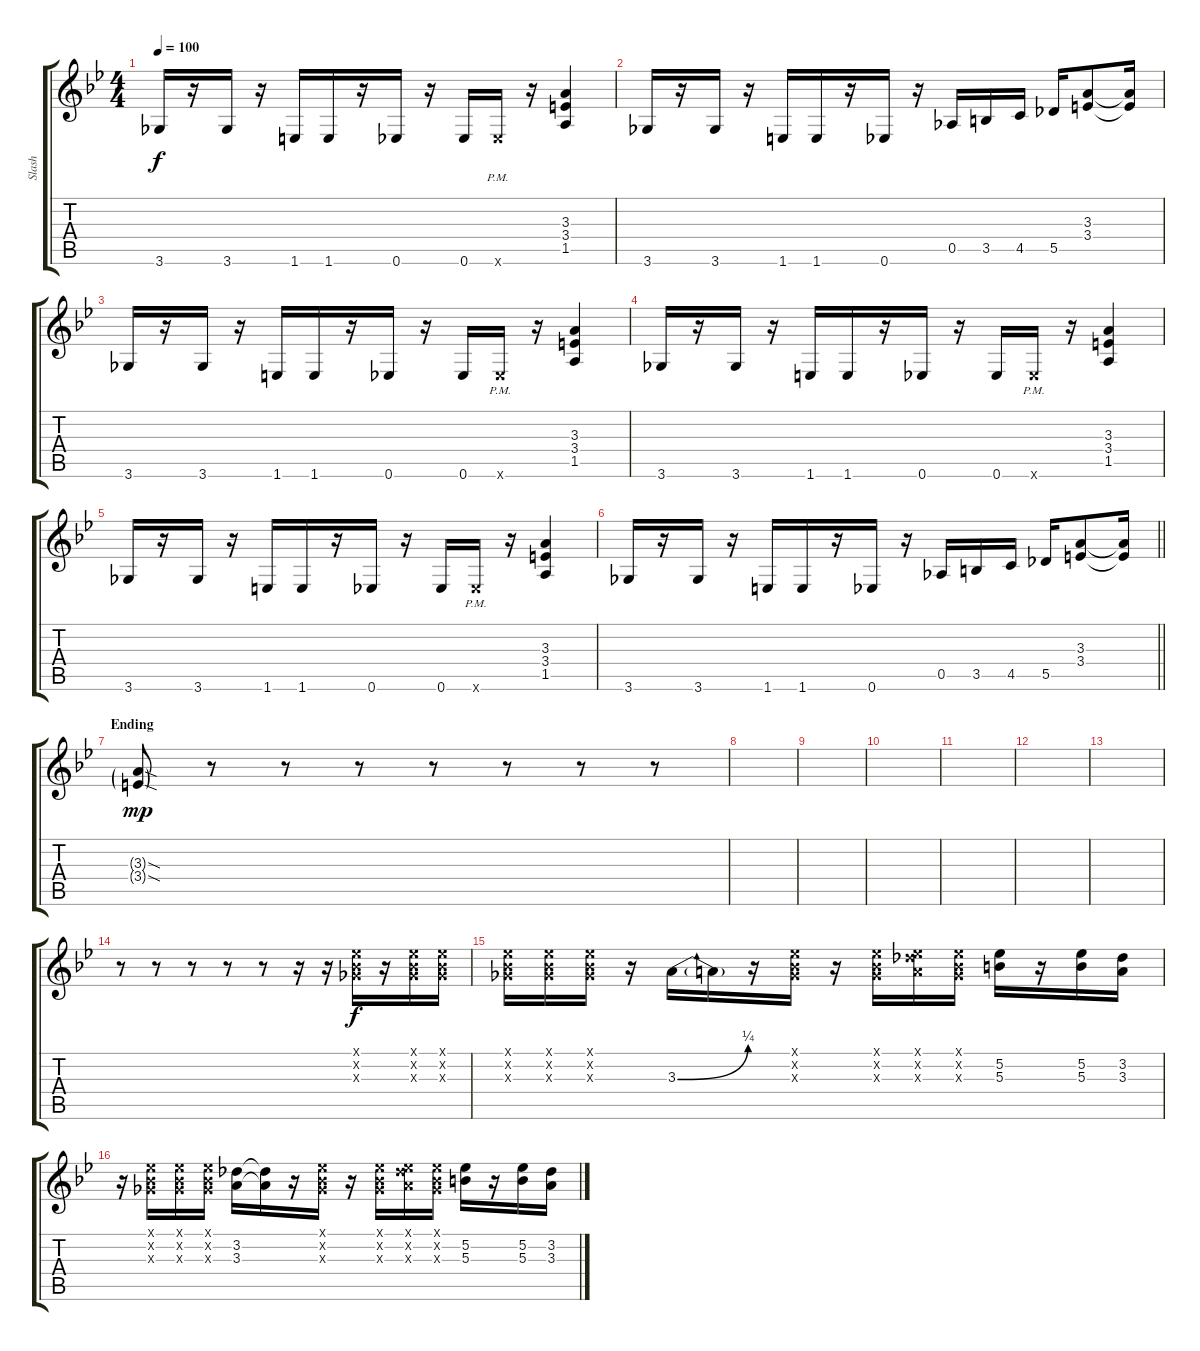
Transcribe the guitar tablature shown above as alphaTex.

\track ("Slash" "Slash") {instrument distortionguitar}
\staff {score tabs}
\tuning (Eb4 Bb3 Gb3 Db3 Ab2 Eb2) {hide}
\ts (4 4)
\tempo 100
\clef g2
\ks bb
3.6.16{dy f} r.16 3.6.16 r.16 1.6.16 1.6.16 r.16 0.6.16 r.16 0.6.16 0.6{pm x}.16 r.16 (3.3 3.4 1.5).4 |
3.6.16 r.16 3.6.16 r.16 1.6.16 1.6.16 r.16 0.6.16 r.16 0.5.16 3.5.16 4.5.16 5.5.16 (3.3 3.4).8 (3.3{t} 3.4{t}).16 |
3.6.16 r.16 3.6.16 r.16 1.6.16 1.6.16 r.16 0.6.16 r.16 0.6.16 0.6{pm x}.16 r.16 (3.3 3.4 1.5).4 |
3.6.16 r.16 3.6.16 r.16 1.6.16 1.6.16 r.16 0.6.16 r.16 0.6.16 0.6{pm x}.16 r.16 (3.3 3.4 1.5).4 |
3.6.16 r.16 3.6.16 r.16 1.6.16 1.6.16 r.16 0.6.16 r.16 0.6.16 0.6{pm x}.16 r.16 (3.3 3.4 1.5).4 |
\barLineRight lightlight
3.6.16 r.16 3.6.16 r.16 1.6.16 1.6.16 r.16 0.6.16 r.16 0.5.16 3.5.16 4.5.16 5.5.16 (3.3 3.4).8 (3.3{t} 3.4{t}).16 |
\section ("" "Ending")
(3.3{sod g} 3.4{sod g}).8{dy mp} r.8 r.8 r.8 r.8 r.8 r.8 r.8 |
|
|
|
|
|
|
r.8 r.8 r.8 r.8 r.8 r.16 r.16 (0.1{x} 0.2{x} 0.3{x}).16{dy f} r.16 (0.1{x} 0.2{x} 0.3{x}).16 (0.1{x} 0.2{x} 0.3{x}).16 |
(0.1{x} 0.2{x} 0.3{x}).16 (0.1{x} 0.2{x} 0.3{x}).16 (0.1{x} 0.2{x} 0.3{x}).16 r.16 3.3{be (bend 0 0 60 1)}.16 3.3{t}.16 r.16 (0.1{x} 0.2{x} 0.3{x}).16 r.16 (0.1{x} 0.2{x} 0.3{x}).16 (0.1{x} 3.2{x} 3.3{x}).16 (0.1{x} 0.2{x} 0.3{x}).16 (5.2 5.3).16 r.16 (5.2 5.3).16 (3.2 3.3).16 |
r.16 (0.1{x} 0.2{x} 0.3{x}).16 (0.1{x} 0.2{x} 0.3{x}).16 (0.1{x} 0.2{x} 0.3{x}).16 (3.2 3.3).16 (3.2{t} 3.3{t}).16 r.16 (0.1{x} 0.2{x} 0.3{x}).16 r.16 (0.1{x} 0.2{x} 0.3{x}).16 (0.1{x} 3.2{x} 3.3{x}).16 (0.1{x} 0.2{x} 0.3{x}).16 (5.2 5.3).16 r.16 (5.2 5.3).16 (3.2 3.3).16
